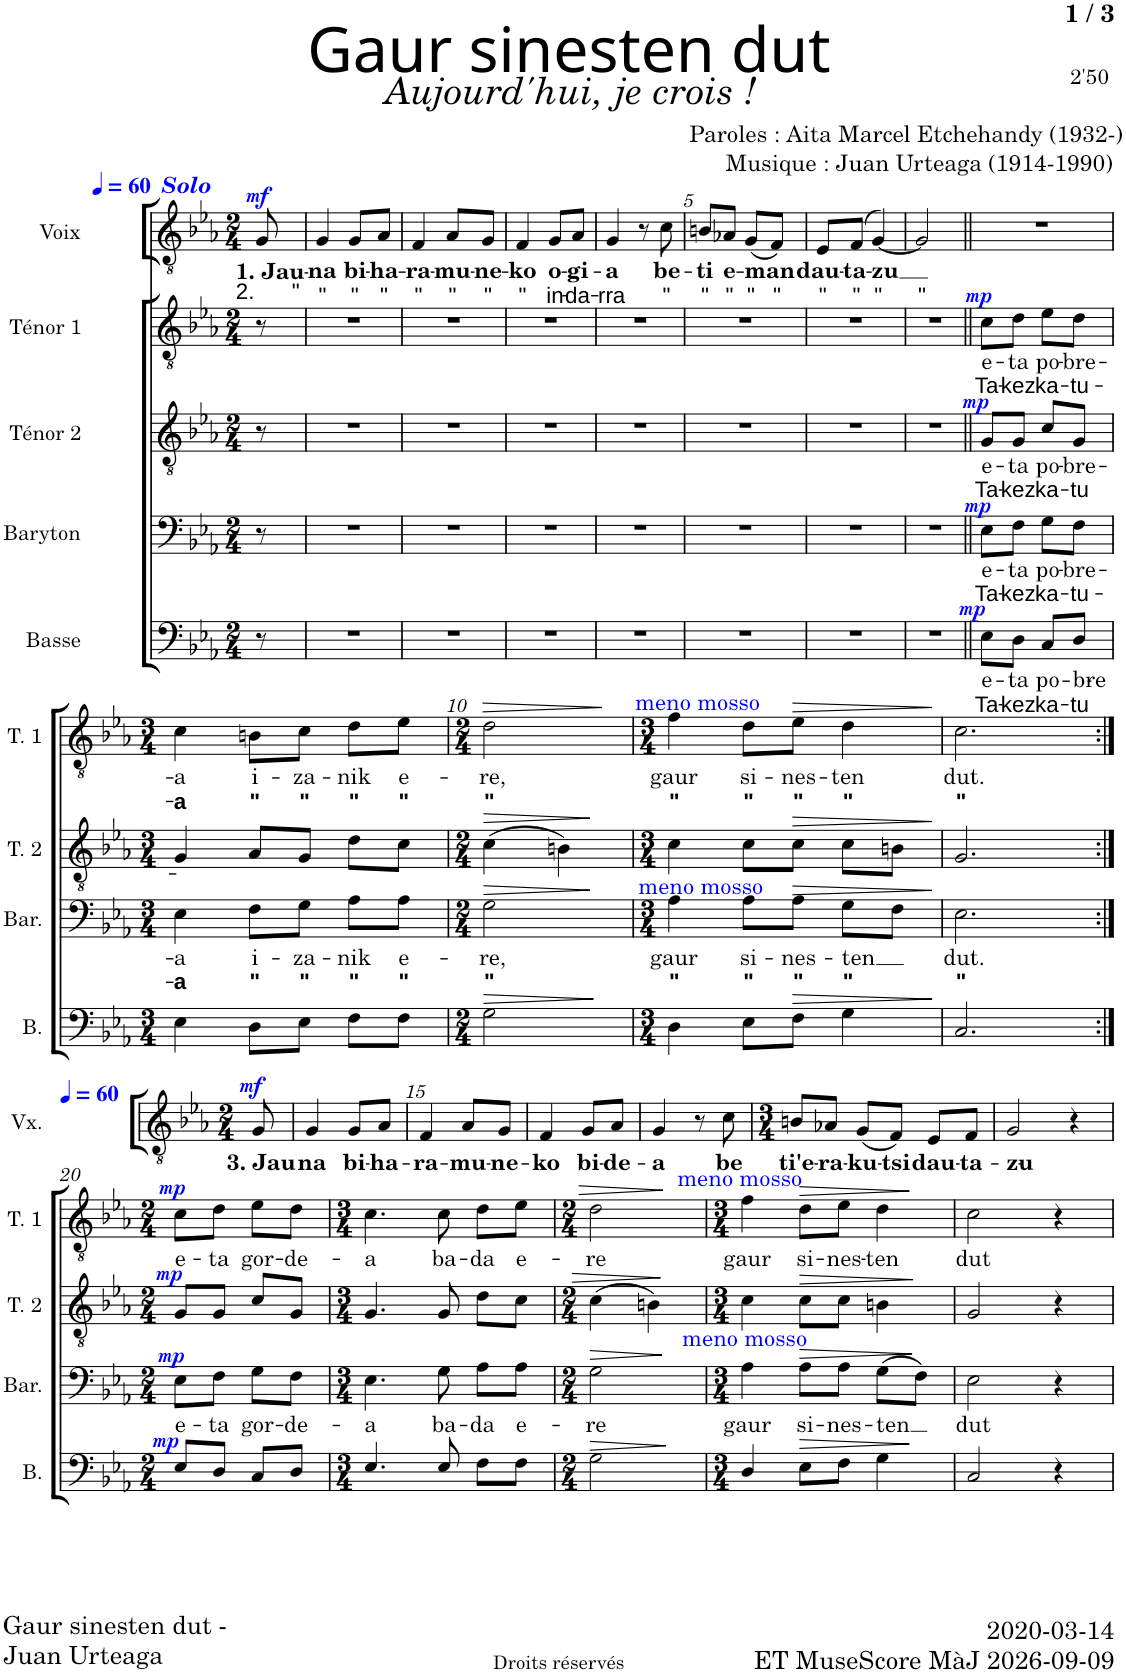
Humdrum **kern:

**kern	**text	**text	**dynam	**kern	**text	**text	**dynam	**kern	**text	**text	**dynam	**kern	**text	**text	**dynam	**kern	**text	**text	**dynam
*part5	*part5	*part5	*part5	*part4	*part4	*part4	*part4	*part3	*part3	*part3	*part3	*part2	*part2	*part2	*part2	*part1	*part1	*part1	*part1
*staff5	*staff5	*staff5	*staff5	*staff4	*staff4	*staff4	*staff4	*staff3	*staff3	*staff3	*staff3	*staff2	*staff2	*staff2	*staff2	*staff1	*staff1	*staff1	*staff1
*I"Basse	*	*	*	*I"Baryton	*	*	*	*I"Ténor 2	*	*	*	*I"Ténor 1	*	*	*	*I"Voix	*	*	*
*I'B.	*	*	*	*I'Bar.	*	*	*	*I'T. 2	*	*	*	*I'T. 1	*	*	*	*I'Vx.	*	*	*
*clefF4	*	*	*	*clefF4	*	*	*	*clefGv2	*	*	*	*clefGv2	*	*	*	*clefGv2	*	*	*
*k[b-e-a-]	*	*	*	*k[b-e-a-]	*	*	*	*k[b-e-a-]	*	*	*	*k[b-e-a-]	*	*	*	*k[b-e-a-]	*	*	*
*M2/4	*	*	*	*M2/4	*	*	*	*M2/4	*	*	*	*M2/4	*	*	*	*M2/4	*	*	*
*MM60	*	*	*	*MM60	*	*	*	*MM60	*	*	*	*MM60	*	*	*	*MM60	*	*	*
=	=	=	=	=	=	=	=	=	=	=	=	=	=	=	=	=	=	=	=
!	!	!	!	!	!	!	!	!	!	!	!	!	!	!	!	!LO:TX:a:Bi:color=#0000FF:t=Solo	!	!	!
!	!	!	!	!	!	!	!	!	!	!	!	!	!	!	!	!	!LO:LY:b	!LO:LY:b	!LO:DY:a
8r	.	.	.	8r	.	.	.	8r	.	.	.	8r	.	.	.	8G/	1. Jau-	2. "	mf
=1	=1	=1	=1	=1	=1	=1	=1	=1	=1	=1	=1	=1	=1	=1	=1	=1	=1	=1	=1
!	!	!	!	!	!	!	!	!	!	!	!	!	!	!	!	!	!LO:LY:b	!LO:LY:b	!
2r	.	.	.	2r	.	.	.	2r	.	.	.	2r	.	.	.	4G/	-na	"	.
!	!	!	!	!	!	!	!	!	!	!	!	!	!	!	!	!	!LO:LY:b	!LO:LY:b	!
.	.	.	.	.	.	.	.	.	.	.	.	.	.	.	.	8G/L	bi-	"	.
!	!	!	!	!	!	!	!	!	!	!	!	!	!	!	!	!	!LO:LY:b	!LO:LY:b	!
.	.	.	.	.	.	.	.	.	.	.	.	.	.	.	.	8A-/J	-ha-	"	.
=2	=2	=2	=2	=2	=2	=2	=2	=2	=2	=2	=2	=2	=2	=2	=2	=2	=2	=2	=2
!	!	!	!	!	!	!	!	!	!	!	!	!	!	!	!	!	!LO:LY:b	!LO:LY:b	!
2r	.	.	.	2r	.	.	.	2r	.	.	.	2r	.	.	.	4F/	-ra-	"	.
!	!	!	!	!	!	!	!	!	!	!	!	!	!	!	!	!	!LO:LY:b	!LO:LY:b	!
.	.	.	.	.	.	.	.	.	.	.	.	.	.	.	.	8A-/L	-mu-	"	.
!	!	!	!	!	!	!	!	!	!	!	!	!	!	!	!	!	!LO:LY:b	!LO:LY:b	!
.	.	.	.	.	.	.	.	.	.	.	.	.	.	.	.	8G/J	-ne-	"	.
=3	=3	=3	=3	=3	=3	=3	=3	=3	=3	=3	=3	=3	=3	=3	=3	=3	=3	=3	=3
!	!	!	!	!	!	!	!	!	!	!	!	!	!	!	!	!	!LO:LY:b	!LO:LY:b	!
2r	.	.	.	2r	.	.	.	2r	.	.	.	2r	.	.	.	4F/	-ko	"	.
!	!	!	!	!	!	!	!	!	!	!	!	!	!	!	!	!	!LO:LY:b	!LO:LY:b	!
.	.	.	.	.	.	.	.	.	.	.	.	.	.	.	.	8G/L	o-	in-	.
!	!	!	!	!	!	!	!	!	!	!	!	!	!	!	!	!	!LO:LY:b	!LO:LY:b	!
.	.	.	.	.	.	.	.	.	.	.	.	.	.	.	.	8A-/J	-gi-	-da-	.
=4	=4	=4	=4	=4	=4	=4	=4	=4	=4	=4	=4	=4	=4	=4	=4	=4	=4	=4	=4
!	!	!	!	!	!	!	!	!	!	!	!	!	!	!	!	!	!LO:LY:b	!LO:LY:b	!
2r	.	.	.	2r	.	.	.	2r	.	.	.	2r	.	.	.	4G/	-a	-rra	.
.	.	.	.	.	.	.	.	.	.	.	.	.	.	.	.	8r	.	.	.
!	!	!	!	!	!	!	!	!	!	!	!	!	!	!	!	!	!LO:LY:b	!LO:LY:b	!
.	.	.	.	.	.	.	.	.	.	.	.	.	.	.	.	8c\	be-	"	.
=5	=5	=5	=5	=5	=5	=5	=5	=5	=5	=5	=5	=5	=5	=5	=5	=5	=5	=5	=5
!	!	!	!	!	!	!	!	!	!	!	!	!	!	!	!	!	!LO:LY:b	!LO:LY:b	!
2r	.	.	.	2r	.	.	.	2r	.	.	.	2r	.	.	.	8Bn/L	-ti	"	.
!	!	!	!	!	!	!	!	!	!	!	!	!	!	!	!	!	!LO:LY:b	!LO:LY:b	!
.	.	.	.	.	.	.	.	.	.	.	.	.	.	.	.	8A-X/J	e-	"	.
!	!	!	!	!	!	!	!	!	!	!	!	!	!	!	!	!	!LO:LY:b	!LO:LY:b	!
.	.	.	.	.	.	.	.	.	.	.	.	.	.	.	.	(8G/L	-man	"	.
!	!	!	!	!	!	!	!	!	!	!	!	!	!	!	!	!	!	!LO:LY:b	!
.	.	.	.	.	.	.	.	.	.	.	.	.	.	.	.	8F/J)	.	"	.
=6	=6	=6	=6	=6	=6	=6	=6	=6	=6	=6	=6	=6	=6	=6	=6	=6	=6	=6	=6
!	!	!	!	!	!	!	!	!	!	!	!	!	!	!	!	!	!LO:LY:b	!LO:LY:b	!
2r	.	.	.	2r	.	.	.	2r	.	.	.	2r	.	.	.	8E-/L	dau-	"	.
!	!	!	!	!	!	!	!	!	!	!	!	!	!	!	!	!	!LO:LY:b	!LO:LY:b	!
.	.	.	.	.	.	.	.	.	.	.	.	.	.	.	.	(>8F/J	-ta-	"	.
!	!	!	!	!	!	!	!	!	!	!	!	!	!	!	!	!	!LO:LY:b	!LO:LY:b	!
.	.	.	.	.	.	.	.	.	.	.	.	.	.	.	.	[4G/)	-zu	"	.
=7	=7	=7	=7	=7	=7	=7	=7	=7	=7	=7	=7	=7	=7	=7	=7	=7	=7	=7	=7
!	!	!	!	!	!	!	!	!	!	!	!	!	!	!	!	!	!	!LO:LY:b	!
2r	.	.	.	2r	.	.	.	2r	.	.	.	2r	.	.	.	2G/]	.	"	.
=8||	=8||	=8||	=8||	=8||	=8||	=8||	=8||	=8||	=8||	=8||	=8||	=8||	=8||	=8||	=8||	=8||	=8||	=8||	=8||
!	!LO:LY:b	!LO:LY:b	!LO:DY:a	!	!LO:LY:b	!LO:LY:b	!LO:DY:a	!	!LO:LY:b	!LO:LY:b	!LO:DY:a	!	!LO:LY:b	!LO:LY:b	!LO:DY:a	!	!	!	!
8E-\L	e-	Ta-	mp	8E-\L	e-	Ta-	mp	8G/L	e-	Ta-	mp	8c\L	e-	Ta-	mp	2r	.	.	.
!	!LO:LY:b	!LO:LY:b	!	!	!LO:LY:b	!LO:LY:b	!	!	!LO:LY:b	!LO:LY:b	!	!	!LO:LY:b	!LO:LY:b	!	!	!	!	!
8D\J	-ta	-kez	.	8F\J	-ta	-kez	.	8G/J	-ta	-kez	.	8d\J	-ta	-kez	.	.	.	.	.
!	!LO:LY:b	!LO:LY:b	!	!	!LO:LY:b	!LO:LY:b	!	!	!LO:LY:b	!LO:LY:b	!	!	!LO:LY:b	!LO:LY:b	!	!	!	!	!
8C/L	po-	ka-	.	8G\L	po-	ka-	.	8c/L	po-	ka-	.	8e-\L	po-	ka-	.	.	.	.	.
!	!LO:LY:b	!LO:LY:b	!	!	!LO:LY:b	!LO:LY:b	!	!	!LO:LY:b	!LO:LY:b	!	!	!LO:LY:b	!LO:LY:b	!	!	!	!	!
8D/J	-bre-	-tu	.	8F\J	-bre-	-tu-	.	8G/J	-bre-	-tu	.	8d\J	-bre-	-tu-	.	.	.	.	.
!!LO:LB:g=z
=9	=9	=9	=9	=9	=9	=9	=9	=9	=9	=9	=9	=9	=9	=9	=9	=9	=9	=9	=9
*M3/4	*	*	*	*M3/4	*	*	*	*M3/4	*	*	*	*M3/4	*	*	*	*M3/4	*	*	*
!	!	!	!	!	!LO:LY:b	!LO:LY:b	!	!	!	!	!	!	!LO:LY:b	!LO:LY:b	!	!	!	!	!
4E-\	.	.	.	4E-\	-a	-a	.	4G/	.	.	.	4c\	-a	-a	.	2.r	.	.	.
!	!	!	!	!	!LO:LY:b	!LO:LY:b	!	!	!	!	!	!	!LO:LY:b	!LO:LY:b	!	!	!	!	!
8D\L	.	.	.	8F\L	i-	"	.	8A-/L	.	.	.	8Bn\L	i-	"	.	.	.	.	.
!	!	!	!	!	!LO:LY:b	!LO:LY:b	!	!	!	!	!	!	!LO:LY:b	!LO:LY:b	!	!	!	!	!
8E-\J	.	.	.	8G\J	-za-	"	.	8G/J	.	.	.	8c\J	-za-	"	.	.	.	.	.
!	!	!	!	!	!LO:LY:b	!LO:LY:b	!	!	!	!	!	!	!LO:LY:b	!LO:LY:b	!	!	!	!	!
8F\L	.	.	.	8A-\L	-nik	"	.	8d\L	.	.	.	8d\L	-nik	"	.	.	.	.	.
!	!	!	!	!	!LO:LY:b	!LO:LY:b	!	!	!	!	!	!	!LO:LY:b	!LO:LY:b	!	!	!	!	!
8F\J	.	.	.	8A-\J	e-	"	.	8c\J	.	.	.	8e-\J	e-	"	.	.	.	.	.
=10	=10	=10	=10	=10	=10	=10	=10	=10	=10	=10	=10	=10	=10	=10	=10	=10	=10	=10	=10
*M2/4	*	*	*	*M2/4	*	*	*	*M2/4	*	*	*	*M2/4	*	*	*	*M2/4	*	*	*
!	!	!	!LO:HP:b	!	!LO:LY:b	!LO:LY:b	!LO:HP:b	!	!	!	!LO:HP:b	!	!LO:LY:b	!LO:LY:b	!LO:HP:b	!	!	!	!
2G\	.	.	>	2G\	-re,	"	>	(4c\	.	.	>	2d\	-re,	"	>	2r	.	.	.
.	.	.	.	.	.	.	.	4Bn\)	.	.	.	.	.	.	.	.	.	.	.
.	.	.	]	.	.	.	]	.	.	.	]	.	.	.	]	.	.	.	.
=11	=11	=11	=11	=11	=11	=11	=11	=11	=11	=11	=11	=11	=11	=11	=11	=11	=11	=11	=11
*M3/4	*	*	*	*M3/4	*	*	*	*M3/4	*	*	*	*M3/4	*	*	*	*M3/4	*	*	*
!	!	!	!	!	!	!	!	!	!	!	!	!LO:TX:a:color=#0000FF:t=meno mosso	!	!	!	!	!	!	!
!	!	!	!	!LO:TX:a:color=#0000FF:t=meno mosso	!	!	!	!	!	!	!	!	!	!	!	!	!	!	!
!	!	!	!	!	!LO:LY:b	!LO:LY:b	!	!	!	!	!	!	!LO:LY:b	!LO:LY:b	!	!	!	!	!
4D\	.	.	.	4A-\	gaur	"	.	4c\	.	.	.	4f\	gaur	"	.	2.r	.	.	.
!	!	!	!	!	!LO:LY:b	!LO:LY:b	!	!	!	!	!	!	!LO:LY:b	!LO:LY:b	!	!	!	!	!
8E-\L	.	.	.	8A-\L	si-	"	.	8c\L	.	.	.	8d\L	si-	"	.	.	.	.	.
!	!	!	!LO:HP:b	!	!LO:LY:b	!LO:LY:b	!LO:HP:b	!	!	!	!LO:HP:b	!	!LO:LY:b	!LO:LY:b	!LO:HP:b	!	!	!	!
8F\J	.	.	>	8A-\J	-nes-	"	>	8c\J	.	.	>	8e-\J	-nes-	"	>	.	.	.	.
!	!	!	!	!	!LO:LY:b	!LO:LY:b	!	!	!	!	!	!	!LO:LY:b	!LO:LY:b	!	!	!	!	!
4G\	.	.	.	8G\L	-ten	"	.	8c\L	.	.	.	4d\	-ten	"	.	.	.	.	.
.	.	.	.	8F\J	.	.	.	8Bn\J	.	.	.	.	.	.	.	.	.	.	.
.	.	.	]	.	.	.	]	.	.	.	]	.	.	.	]	.	.	.	.
=12	=12	=12	=12	=12	=12	=12	=12	=12	=12	=12	=12	=12	=12	=12	=12	=12	=12	=12	=12
!	!	!	!	!	!LO:LY:b	!LO:LY:b	!	!	!	!	!	!	!LO:LY:b	!LO:LY:b	!	!	!	!	!
2.C/	.	.	.	2.E-\	dut.	"	.	2.G/	.	.	.	2.c\	dut.	"	.	2.r	.	.	.
!!LO:LB:g=z
=13:|!	=13:|!	=13:|!	=13:|!	=13:|!	=13:|!	=13:|!	=13:|!	=13:|!	=13:|!	=13:|!	=13:|!	=13:|!	=13:|!	=13:|!	=13:|!	=13:|!	=13:|!	=13:|!	=13:|!
*M2/4	*	*	*	*M2/4	*	*	*	*M2/4	*	*	*	*M2/4	*	*	*	*M2/4	*	*	*
*	*	*	*	*	*	*	*	*	*	*	*	*	*	*	*	*MM60	*	*	*
!	!	!	!	!	!	!	!	!	!	!	!	!	!	!	!	!	!LO:LY:b	!	!LO:DY:a
8r	.	.	.	8r	.	.	.	8r	.	.	.	8r	.	.	.	8G/	3. Jau	.	mf
=14	=14	=14	=14	=14	=14	=14	=14	=14	=14	=14	=14	=14	=14	=14	=14	=14	=14	=14	=14
!	!	!	!	!	!	!	!	!	!	!	!	!	!	!	!	!	!LO:LY:b	!	!
2r	.	.	.	2r	.	.	.	2r	.	.	.	2r	.	.	.	4G/	na	.	.
!	!	!	!	!	!	!	!	!	!	!	!	!	!	!	!	!	!LO:LY:b	!	!
.	.	.	.	.	.	.	.	.	.	.	.	.	.	.	.	8G/L	bi-	.	.
!	!	!	!	!	!	!	!	!	!	!	!	!	!	!	!	!	!LO:LY:b	!	!
.	.	.	.	.	.	.	.	.	.	.	.	.	.	.	.	8A-/J	-ha-	.	.
=15	=15	=15	=15	=15	=15	=15	=15	=15	=15	=15	=15	=15	=15	=15	=15	=15	=15	=15	=15
!	!	!	!	!	!	!	!	!	!	!	!	!	!	!	!	!	!LO:LY:b	!	!
2r	.	.	.	2r	.	.	.	2r	.	.	.	2r	.	.	.	4F/	-ra-	.	.
!	!	!	!	!	!	!	!	!	!	!	!	!	!	!	!	!	!LO:LY:b	!	!
.	.	.	.	.	.	.	.	.	.	.	.	.	.	.	.	8A-/L	-mu-	.	.
!	!	!	!	!	!	!	!	!	!	!	!	!	!	!	!	!	!LO:LY:b	!	!
.	.	.	.	.	.	.	.	.	.	.	.	.	.	.	.	8G/J	-ne-	.	.
=16	=16	=16	=16	=16	=16	=16	=16	=16	=16	=16	=16	=16	=16	=16	=16	=16	=16	=16	=16
!	!	!	!	!	!	!	!	!	!	!	!	!	!	!	!	!	!LO:LY:b	!	!
2r	.	.	.	2r	.	.	.	2r	.	.	.	2r	.	.	.	4F/	-ko	.	.
!	!	!	!	!	!	!	!	!	!	!	!	!	!	!	!	!	!LO:LY:b	!	!
.	.	.	.	.	.	.	.	.	.	.	.	.	.	.	.	8G/L	bi-	.	.
!	!	!	!	!	!	!	!	!	!	!	!	!	!	!	!	!	!LO:LY:b	!	!
.	.	.	.	.	.	.	.	.	.	.	.	.	.	.	.	8A-/J	-de-	.	.
=17	=17	=17	=17	=17	=17	=17	=17	=17	=17	=17	=17	=17	=17	=17	=17	=17	=17	=17	=17
!	!	!	!	!	!	!	!	!	!	!	!	!	!	!	!	!	!LO:LY:b	!	!
2r	.	.	.	2r	.	.	.	2r	.	.	.	2r	.	.	.	4G/	-a	.	.
.	.	.	.	.	.	.	.	.	.	.	.	.	.	.	.	8r	.	.	.
!	!	!	!	!	!	!	!	!	!	!	!	!	!	!	!	!	!LO:LY:b	!	!
.	.	.	.	.	.	.	.	.	.	.	.	.	.	.	.	8c\	be	.	.
=18	=18	=18	=18	=18	=18	=18	=18	=18	=18	=18	=18	=18	=18	=18	=18	=18	=18	=18	=18
*M3/4	*	*	*	*M3/4	*	*	*	*M3/4	*	*	*	*M3/4	*	*	*	*M3/4	*	*	*
!	!	!	!	!	!	!	!	!	!	!	!	!	!	!	!	!	!LO:LY:b	!	!
2.r	.	.	.	2.r	.	.	.	2.r	.	.	.	2.r	.	.	.	8Bn/L	ti'e-	.	.
!	!	!	!	!	!	!	!	!	!	!	!	!	!	!	!	!	!LO:LY:b	!	!
.	.	.	.	.	.	.	.	.	.	.	.	.	.	.	.	8A-X/J	-ra-	.	.
!	!	!	!	!	!	!	!	!	!	!	!	!	!	!	!	!	!LO:LY:b	!	!
.	.	.	.	.	.	.	.	.	.	.	.	.	.	.	.	(8G/L	-ku-	.	.
!	!	!	!	!	!	!	!	!	!	!	!	!	!	!	!	!	!LO:LY:b	!	!
.	.	.	.	.	.	.	.	.	.	.	.	.	.	.	.	8F/J)	-tsi	.	.
!	!	!	!	!	!	!	!	!	!	!	!	!	!	!	!	!	!LO:LY:b	!	!
.	.	.	.	.	.	.	.	.	.	.	.	.	.	.	.	8E-/L	dau-	.	.
!	!	!	!	!	!	!	!	!	!	!	!	!	!	!	!	!	!LO:LY:b	!	!
.	.	.	.	.	.	.	.	.	.	.	.	.	.	.	.	8F/J	-ta-	.	.
=19	=19	=19	=19	=19	=19	=19	=19	=19	=19	=19	=19	=19	=19	=19	=19	=19	=19	=19	=19
!	!	!	!	!	!	!	!	!	!	!	!	!	!	!	!	!	!LO:LY:b	!	!
2.r	.	.	.	2.r	.	.	.	2.r	.	.	.	2.r	.	.	.	2G/	-zu-	.	.
.	.	.	.	.	.	.	.	.	.	.	.	.	.	.	.	4r	.	.	.
!!LO:LB:g=z
=20	=20	=20	=20	=20	=20	=20	=20	=20	=20	=20	=20	=20	=20	=20	=20	=20	=20	=20	=20
*M2/4	*	*	*	*M2/4	*	*	*	*M2/4	*	*	*	*M2/4	*	*	*	*M2/4	*	*	*
!	!	!	!LO:DY:a	!	!LO:LY:b	!	!LO:DY:a	!	!	!	!LO:DY:a	!	!LO:LY:b	!	!LO:DY:a	!	!	!	!
8E-/L	.	.	mp	8E-\L	e-	.	mp	8G/L	.	.	mp	8c\L	e-	.	mp	2r	.	.	.
!	!	!	!	!	!LO:LY:b	!	!	!	!	!	!	!	!LO:LY:b	!	!	!	!	!	!
8D/J	.	.	.	8F\J	-ta	.	.	8G/J	.	.	.	8d\J	-ta	.	.	.	.	.	.
!	!	!	!	!	!LO:LY:b	!	!	!	!	!	!	!	!LO:LY:b	!	!	!	!	!	!
8C/L	.	.	.	8G\L	gor-	.	.	8c/L	.	.	.	8e-\L	gor-	.	.	.	.	.	.
!	!	!	!	!	!LO:LY:b	!	!	!	!	!	!	!	!LO:LY:b	!	!	!	!	!	!
8D/J	.	.	.	8F\J	-de-	.	.	8G/J	.	.	.	8d\J	-de-	.	.	.	.	.	.
=21	=21	=21	=21	=21	=21	=21	=21	=21	=21	=21	=21	=21	=21	=21	=21	=21	=21	=21	=21
*M3/4	*	*	*	*M3/4	*	*	*	*M3/4	*	*	*	*M3/4	*	*	*	*M3/4	*	*	*
!	!	!	!	!	!LO:LY:b	!	!	!	!	!	!	!	!LO:LY:b	!	!	!	!	!	!
4.E-/	.	.	.	4.E-\	-a	.	.	4.G/	.	.	.	4.c\	-a	.	.	2.r	.	.	.
!	!	!	!	!	!LO:LY:b	!	!	!	!	!	!	!	!LO:LY:b	!	!	!	!	!	!
8E-/	.	.	.	8G\	ba-	.	.	8G/	.	.	.	8c\	ba-	.	.	.	.	.	.
!	!	!	!	!	!LO:LY:b	!	!	!	!	!	!	!	!LO:LY:b	!	!	!	!	!	!
8F\L	.	.	.	8A-\L	-da	.	.	8d\L	.	.	.	8d\L	-da	.	.	.	.	.	.
!	!	!	!	!	!LO:LY:b	!	!	!	!	!	!	!	!LO:LY:b	!	!	!	!	!	!
8F\J	.	.	.	8A-\J	e-	.	.	8c\J	.	.	.	8e-\J	e-	.	.	.	.	.	.
=22	=22	=22	=22	=22	=22	=22	=22	=22	=22	=22	=22	=22	=22	=22	=22	=22	=22	=22	=22
*M2/4	*	*	*	*M2/4	*	*	*	*M2/4	*	*	*	*M2/4	*	*	*	*M2/4	*	*	*
!	!	!	!LO:HP:b	!	!LO:LY:b	!	!LO:HP:b	!	!	!	!LO:HP:b	!	!LO:LY:b	!	!LO:HP:b	!	!	!	!
2G\	.	.	>	2G\	-re	.	>	(4c\	.	.	>	2d\	-re	.	>	2r	.	.	.
.	.	.	.	.	.	.	.	4Bn\)	.	.	.	.	.	.	.	.	.	.	.
.	.	.	]	.	.	.	]	.	.	.	]	.	.	.	]	.	.	.	.
=23	=23	=23	=23	=23	=23	=23	=23	=23	=23	=23	=23	=23	=23	=23	=23	=23	=23	=23	=23
*M3/4	*	*	*	*M3/4	*	*	*	*M3/4	*	*	*	*M3/4	*	*	*	*M3/4	*	*	*
!	!	!	!	!	!	!	!	!	!	!	!	!LO:TX:a:color=#0000FF:t=meno mosso	!	!	!	!	!	!	!
!	!	!	!	!LO:TX:a:color=#0000FF:t=meno mosso	!	!	!	!	!	!	!	!	!	!	!	!	!	!	!
!	!	!	!	!	!LO:LY:b	!	!	!	!	!	!	!	!LO:LY:b	!	!	!	!	!	!
4D/	.	.	.	4A-\	gaur	.	.	4c\	.	.	.	4f\	gaur	.	.	2.r	.	.	.
!	!	!	!LO:HP:b	!	!LO:LY:b	!	!LO:HP:b	!	!	!	!LO:HP:b	!	!LO:LY:b	!	!LO:HP:b	!	!	!	!
8E-\L	.	.	>	8A-\L	si-	.	>	8c\L	.	.	>	8d\L	si-	.	>	.	.	.	.
!	!	!	!	!	!LO:LY:b	!	!	!	!	!	!	!	!LO:LY:b	!	!	!	!	!	!
8F\J	.	.	.	8A-\J	-nes-	.	.	8c\J	.	.	.	8e-\J	-nes-	.	.	.	.	.	.
!	!	!	!	!	!LO:LY:b	!	!	!	!	!	!	!	!LO:LY:b	!	!	!	!	!	!
4G\	.	.	.	(8G\L	-ten	.	.	4Bn\	.	.	.	4d\	-ten	.	.	.	.	.	.
.	.	.	.	8F\J)	.	.	.	.	.	.	.	.	.	.	.	.	.	.	.
.	.	.	]	.	.	.	]	.	.	.	]	.	.	.	]	.	.	.	.
=24	=24	=24	=24	=24	=24	=24	=24	=24	=24	=24	=24	=24	=24	=24	=24	=24	=24	=24	=24
!	!	!	!	!	!LO:LY:b	!	!	!	!	!	!	!	!LO:LY:b	!	!	!	!	!	!
2C/	.	.	.	2E-\	dut	.	.	2G/	.	.	.	2c\	dut	.	.	2.r	.	.	.
4r	.	.	.	4r	.	.	.	4r	.	.	.	4r	.	.	.	.	.	.	.
=	=	=	=	=	=	=	=	=	=	=	=	=	=	=	=	=	=	=	=
*-	*-	*-	*-	*-	*-	*-	*-	*-	*-	*-	*-	*-	*-	*-	*-	*-	*-	*-	*-
